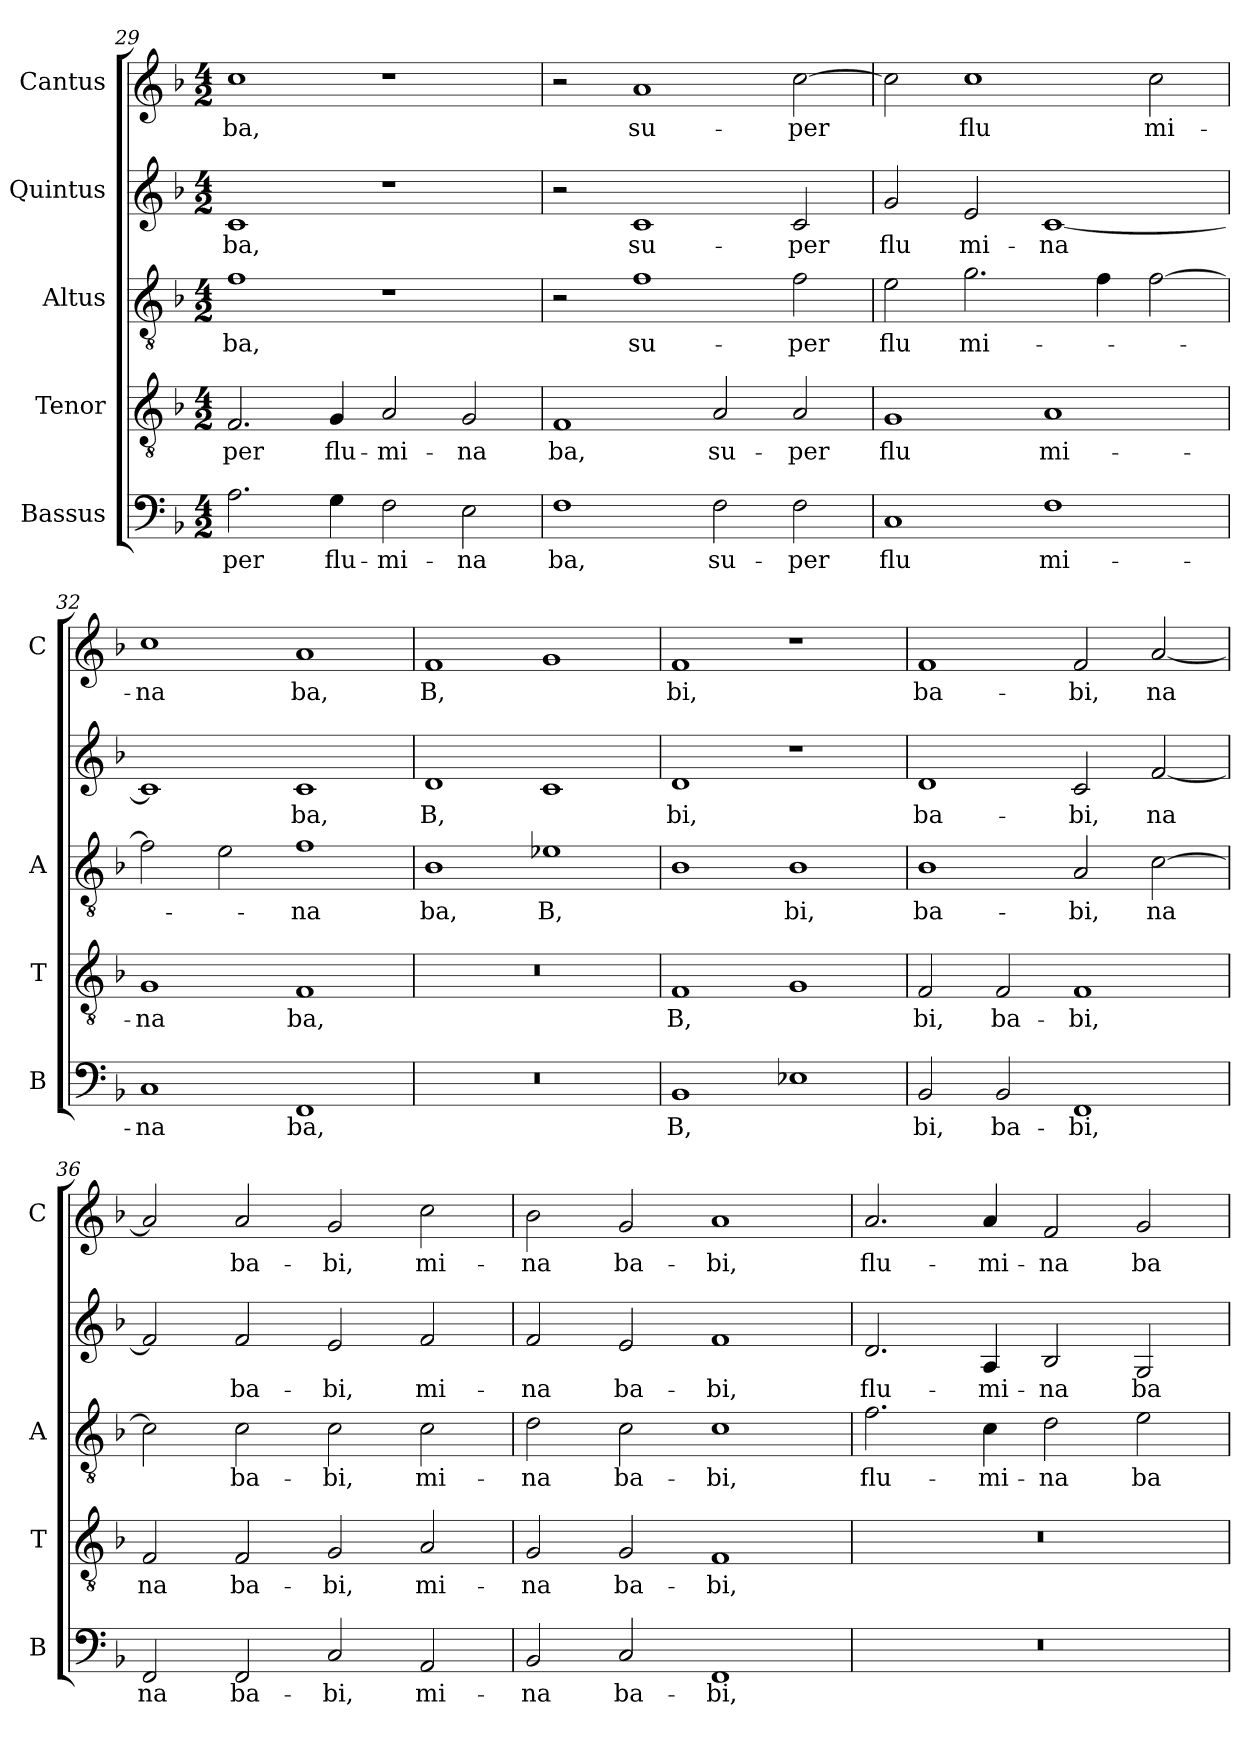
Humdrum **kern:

**kern	**text	**kern	**text	**kern	**text	**kern	**text	**kern	**text
*part5	*part5	*part4	*part4	*part3	*part3	*part2	*part2	*part1	*part1
*staff5	*staff5	*staff4	*staff4	*staff3	*staff3	*staff2	*staff2	*staff1	*staff1
*I"Bassus	*	*I"Tenor	*	*I"Altus	*	*I"Quintus	*	*I"Cantus	*
*I'B	*	*I'T	*	*I'A	*	*	*	*I'C	*
*clefF4	*	*clefGv2	*	*clefGv2	*	*clefG2	*	*clefG2	*
*k[b-]	*	*k[b-]	*	*k[b-]	*	*k[b-]	*	*k[b-]	*
*F:	*	*F:	*	*F:	*	*F:	*	*F:	*
*M4/2	*	*M4/2	*	*M4/2	*	*M4/2	*	*M4/2	*
=29	=29	=29	=29	=29	=29	=29	=29	=29	=29
!	!LO:LY:b	!	!LO:LY:b	!	!LO:LY:b	!	!LO:LY:b	!	!LO:LY:b
2.A\	per	2.F/	per	1f	ba,	1c	ba,	1cc	ba,
!	!LO:LY:b	!	!LO:LY:b	!	!	!	!	!	!
4G\	flu-	4G/	flu-	.	.	.	.	.	.
!	!LO:LY:b	!	!LO:LY:b	!	!	!	!	!	!
2F\	-mi-	2A/	-mi-	1r	.	1r	.	1r	.
!	!LO:LY:b	!	!LO:LY:b	!	!	!	!	!	!
2E\	-na	2G/	-na	.	.	.	.	.	.
!!LO:LB:g=z
=30	=30	=30	=30	=30	=30	=30	=30	=30	=30
!	!LO:LY:b	!	!LO:LY:b	!	!	!	!	!	!
1F	ba,	1F	ba,	2r	.	2r	.	2r	.
!	!	!	!	!	!LO:LY:b	!	!LO:LY:b	!	!LO:LY:b
.	.	.	.	1f	su-	1c	su-	1a	su-
!	!LO:LY:b	!	!LO:LY:b	!	!	!	!	!	!
2F\	su-	2A/	su-	.	.	.	.	.	.
!	!LO:LY:b	!	!LO:LY:b	!	!LO:LY:b	!	!LO:LY:b	!	!LO:LY:b
2F\	-per	2A/	-per	2f\	-per	2c/	-per	[2cc\	-per
=31	=31	=31	=31	=31	=31	=31	=31	=31	=31
!	!LO:LY:b	!	!LO:LY:b	!	!LO:LY:b	!	!LO:LY:b	!	!
1C	flu	1G	flu	2e\	flu	2g/	flu	2cc\]	.
!	!	!	!	!	!LO:LY:b	!	!LO:LY:b	!	!LO:LY:b
.	.	.	.	2.g\	mi-	2e/	mi-	1cc	flu
!	!LO:LY:b	!	!LO:LY:b	!	!	!	!LO:LY:b	!	!
1F	mi-	1A	mi-	.	.	[1c	-na	.	.
.	.	.	.	4f\	.	.	.	.	.
!	!	!	!	!	!	!	!	!	!LO:LY:b
.	.	.	.	[2f\	.	.	.	2cc\	mi-
=32	=32	=32	=32	=32	=32	=32	=32	=32	=32
!	!LO:LY:b	!	!LO:LY:b	!	!	!	!	!	!LO:LY:b
1C	-na	1G	-na	2f\]	.	1c]	.	1cc	-na
.	.	.	.	2e\	.	.	.	.	.
!	!LO:LY:b	!	!LO:LY:b	!	!LO:LY:b	!	!LO:LY:b	!	!LO:LY:b
1FF	ba,	1F	ba,	1f	-na	1c	ba,	1a	ba,
=33!	=33!	=33!	=33!	=33!	=33!	=33!	=33!	=33!	=33!
!	!	!	!	!	!LO:LY:b	!	!LO:LY:b	!	!LO:LY:b
0r	.	0r	.	1B-	ba,	1d	B,	1f	B,
!	!	!	!	!	!LO:LY:b	!	!	!	!
.	.	.	.	1e-X	B,	1c	.	1g	.
=34	=34	=34	=34	=34	=34	=34	=34	=34	=34
!	!LO:LY:b	!	!LO:LY:b	!	!	!	!LO:LY:b	!	!LO:LY:b
1BB-	B,	1F	B,	1B-	.	1d	bi,	1f	bi,
!	!	!	!	!	!LO:LY:b	!	!	!	!
1E-X	.	1G	.	1B-	bi,	1r	.	1r	.
=35	=35	=35	=35	=35	=35	=35	=35	=35	=35
!	!LO:LY:b	!	!LO:LY:b	!	!LO:LY:b	!	!LO:LY:b	!	!LO:LY:b
2BB-/	bi,	2F/	bi,	1B-	ba-	1d	ba-	1f	ba-
!	!LO:LY:b	!	!LO:LY:b	!	!	!	!	!	!
2BB-/	ba-	2F/	ba-	.	.	.	.	.	.
!	!LO:LY:b	!	!LO:LY:b	!	!LO:LY:b	!	!LO:LY:b	!	!LO:LY:b
1FF	-bi,	1F	-bi,	2A/	-bi,	2c/	-bi,	2f/	-bi,
!	!	!	!	!	!LO:LY:b	!	!LO:LY:b	!	!LO:LY:b
.	.	.	.	[2c\	na	[2f/	na	[2a/	na
=36	=36	=36	=36	=36	=36	=36	=36	=36	=36
!	!LO:LY:b	!	!LO:LY:b	!	!	!	!	!	!
2FF/	na	2F/	na	2c\]	.	2f/]	.	2a/]	.
!	!LO:LY:b	!	!LO:LY:b	!	!LO:LY:b	!	!LO:LY:b	!	!LO:LY:b
2FF/	ba-	2F/	ba-	2c\	ba-	2f/	ba-	2a/	ba-
!	!LO:LY:b	!	!LO:LY:b	!	!LO:LY:b	!	!LO:LY:b	!	!LO:LY:b
2C/	-bi,	2G/	-bi,	2c\	-bi,	2e/	-bi,	2g/	-bi,
!	!LO:LY:b	!	!LO:LY:b	!	!LO:LY:b	!	!LO:LY:b	!	!LO:LY:b
2AA/	mi-	2A/	mi-	2c\	mi-	2f/	mi-	2cc\	mi-
=37	=37	=37	=37	=37	=37	=37	=37	=37	=37
!	!LO:LY:b	!	!LO:LY:b	!	!LO:LY:b	!	!LO:LY:b	!	!LO:LY:b
2BB-/	-na	2G/	-na	2d\	-na	2f/	-na	2b-\	-na
!	!LO:LY:b	!	!LO:LY:b	!	!LO:LY:b	!	!LO:LY:b	!	!LO:LY:b
2C/	ba-	2G/	ba-	2c\	ba-	2e/	ba-	2g/	ba-
!	!LO:LY:b	!	!LO:LY:b	!	!LO:LY:b	!	!LO:LY:b	!	!LO:LY:b
1FF	-bi,	1F	-bi,	1c	-bi,	1f	-bi,	1a	-bi,
!!LO:LB:g=z
=38	=38	=38	=38	=38	=38	=38	=38	=38	=38
!	!	!	!	!	!LO:LY:b	!	!LO:LY:b	!	!LO:LY:b
0r	.	0r	.	2.f\	flu-	2.d/	flu-	2.a/	flu-
!	!	!	!	!	!LO:LY:b	!	!LO:LY:b	!	!LO:LY:b
.	.	.	.	4c\	-mi-	4A/	-mi-	4a/	-mi-
!	!	!	!	!	!LO:LY:b	!	!LO:LY:b	!	!LO:LY:b
.	.	.	.	2d\	-na	2B-/	-na	2f/	-na
!	!	!	!	!	!LO:LY:b	!	!LO:LY:b	!	!LO:LY:b
.	.	.	.	2e\	ba-	2G/	ba-	2g/	ba-
=	=	=	=	=	=	=	=	=	=
*-	*-	*-	*-	*-	*-	*-	*-	*-	*-
